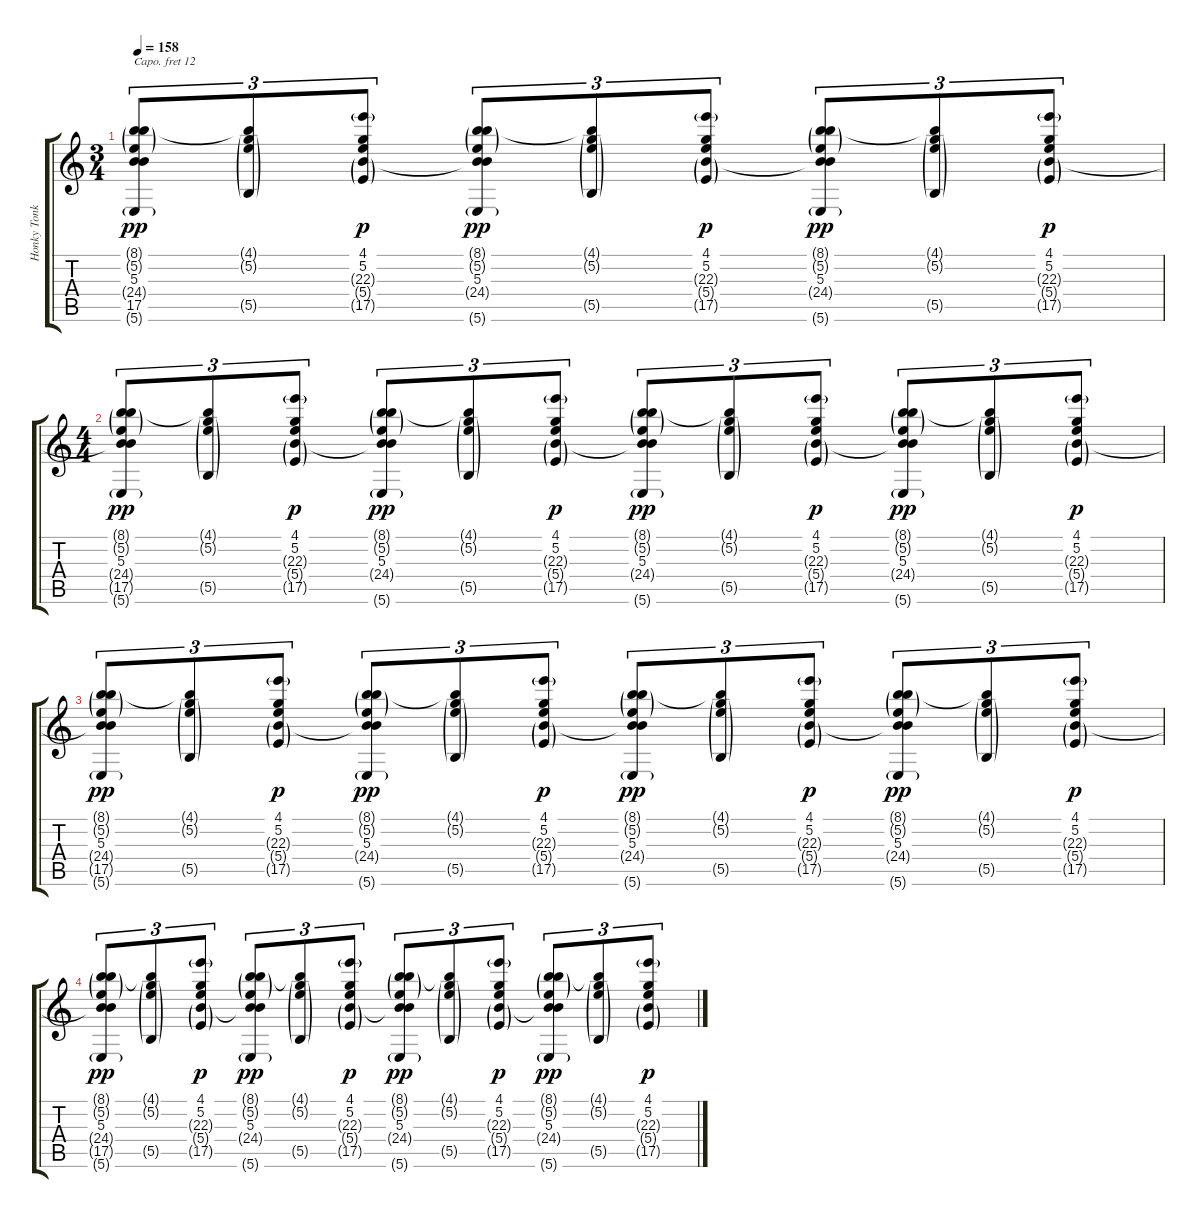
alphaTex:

\track ("Honky Tonk" "Honky Tonk") {instrument honkytonkpiano}
\staff {score tabs}
\capo 12
\tuning (Eb4 B3 Gb3 B2 Gb2 B1) {hide}
\ts (3 4)
\tempo 158
\clef g2
\ks c
(8.1{g} 5.2{g} 5.3 24.4{g} 17.5{t} 5.6{g}).8{tu (3 2) dy pp} (4.1{g} 5.2{g} 24.4{t} 5.5{g}).8{tu (3 2)} (4.1 5.2 22.3{g} 5.4{g} 17.5{g}).8{tu (3 2) dy p} (8.1{g} 5.2{g} 5.3 24.4{g} 17.5{t} 5.6{g}).8{tu (3 2) dy pp} (4.1{g} 5.2{g} 24.4{t} 5.5{g}).8{tu (3 2)} (4.1 5.2 22.3{g} 5.4{g} 17.5{g}).8{tu (3 2) dy p} (8.1{g} 5.2{g} 5.3 24.4{g} 17.5{t} 5.6{g}).8{tu (3 2) dy pp} (4.1{g} 5.2{g} 24.4{t} 5.5{g}).8{tu (3 2)} (4.1 5.2 22.3{g} 5.4{g} 17.5{g}).8{tu (3 2) dy p} |
\ts (4 4)
(8.1{g} 5.2{g} 5.3 24.4{g} 17.5{t} 5.6{g}).8{tu (3 2) dy pp} (4.1{g} 5.2{g} 24.4{t} 5.5{g}).8{tu (3 2)} (4.1 5.2 22.3{g} 5.4{g} 17.5{g}).8{tu (3 2) dy p} (8.1{g} 5.2{g} 5.3 24.4{g} 17.5{t} 5.6{g}).8{tu (3 2) dy pp} (4.1{g} 5.2{g} 24.4{t} 5.5{g}).8{tu (3 2)} (4.1 5.2 22.3{g} 5.4{g} 17.5{g}).8{tu (3 2) dy p} (8.1{g} 5.2{g} 5.3 24.4{g} 17.5{t} 5.6{g}).8{tu (3 2) dy pp} (4.1{g} 5.2{g} 24.4{t} 5.5{g}).8{tu (3 2)} (4.1 5.2 22.3{g} 5.4{g} 17.5{g}).8{tu (3 2) dy p} (8.1{g} 5.2{g} 5.3 24.4{g} 17.5{t} 5.6{g}).8{tu (3 2) dy pp} (4.1{g} 5.2{g} 24.4{t} 5.5{g}).8{tu (3 2)} (4.1 5.2 22.3{g} 5.4{g} 17.5{g}).8{tu (3 2) dy p} |
(8.1{g} 5.2{g} 5.3 24.4{g} 17.5{t} 5.6{g}).8{tu (3 2) dy pp} (4.1{g} 5.2{g} 24.4{t} 5.5{g}).8{tu (3 2)} (4.1 5.2 22.3{g} 5.4{g} 17.5{g}).8{tu (3 2) dy p} (8.1{g} 5.2{g} 5.3 24.4{g} 17.5{t} 5.6{g}).8{tu (3 2) dy pp} (4.1{g} 5.2{g} 24.4{t} 5.5{g}).8{tu (3 2)} (4.1 5.2 22.3{g} 5.4{g} 17.5{g}).8{tu (3 2) dy p} (8.1{g} 5.2{g} 5.3 24.4{g} 17.5{t} 5.6{g}).8{tu (3 2) dy pp} (4.1{g} 5.2{g} 24.4{t} 5.5{g}).8{tu (3 2)} (4.1 5.2 22.3{g} 5.4{g} 17.5{g}).8{tu (3 2) dy p} (8.1{g} 5.2{g} 5.3 24.4{g} 17.5{t} 5.6{g}).8{tu (3 2) dy pp} (4.1{g} 5.2{g} 24.4{t} 5.5{g}).8{tu (3 2)} (4.1 5.2 22.3{g} 5.4{g} 17.5{g}).8{tu (3 2) dy p} |
(8.1{g} 5.2{g} 5.3 24.4{g} 17.5{t} 5.6{g}).8{tu (3 2) dy pp} (4.1{g} 5.2{g} 24.4{t} 5.5{g}).8{tu (3 2)} (4.1 5.2 22.3{g} 5.4{g} 17.5{g}).8{tu (3 2) dy p} (8.1{g} 5.2{g} 5.3 24.4{g} 17.5{t} 5.6{g}).8{tu (3 2) dy pp} (4.1{g} 5.2{g} 24.4{t} 5.5{g}).8{tu (3 2)} (4.1 5.2 22.3{g} 5.4{g} 17.5{g}).8{tu (3 2) dy p} (8.1{g} 5.2{g} 5.3 24.4{g} 17.5{t} 5.6{g}).8{tu (3 2) dy pp} (4.1{g} 5.2{g} 24.4{t} 5.5{g}).8{tu (3 2)} (4.1 5.2 22.3{g} 5.4{g} 17.5{g}).8{tu (3 2) dy p} (8.1{g} 5.2{g} 5.3 24.4{g} 17.5{t} 5.6{g}).8{tu (3 2) dy pp} (4.1{g} 5.2{g} 24.4{t} 5.5{g}).8{tu (3 2)} (4.1 5.2 22.3{g} 5.4{g} 17.5{g}).8{tu (3 2) dy p}
